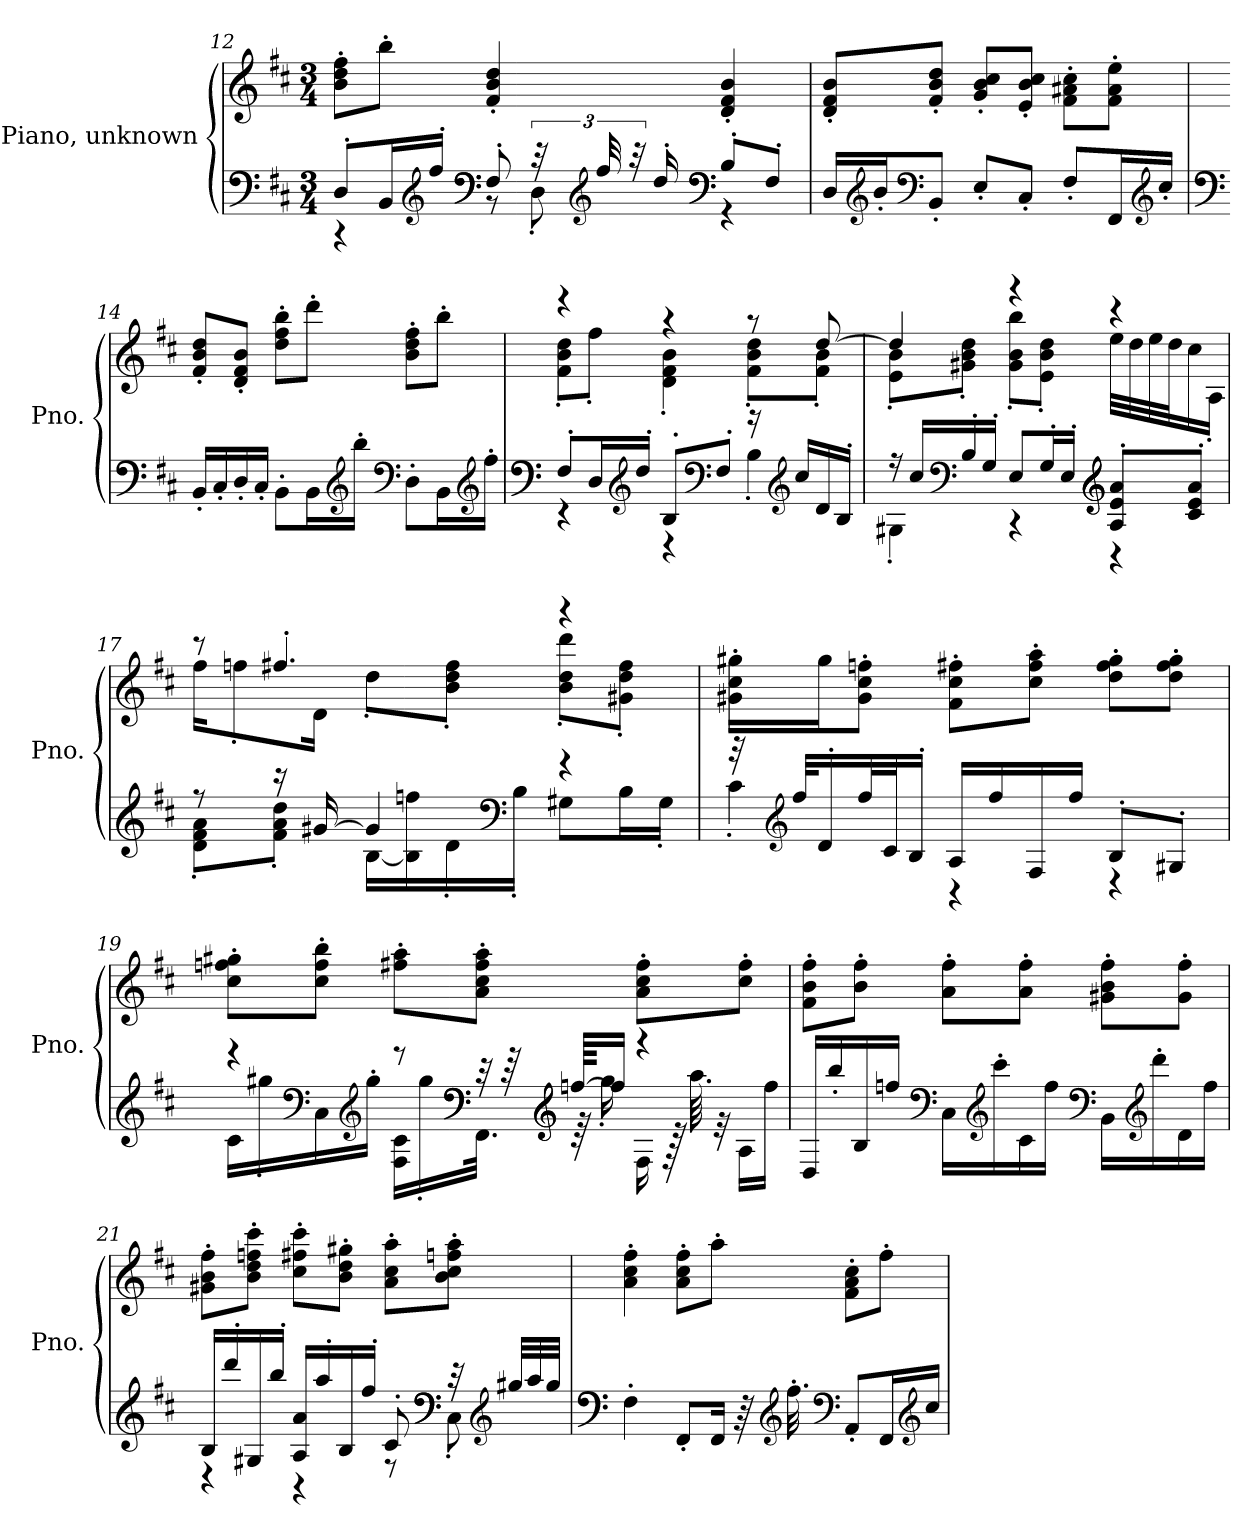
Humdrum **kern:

**kern	**kern
*part1	*part1
*staff2	*staff1
*I"Piano, unknown	*
*I'Pno.	*
*clefF4	*clefG2
*k[f#c#]	*k[f#c#]
*M3/4	*M3/4
=12	=12
*^	*
8D'/L	4r	8b\' 8dd\' 8ff#\'L
16BB/L	.	8bb'\J
*clefG2	*	*
16ff#'/JJ	.	.
*clefF4	*	*
8F#'/	8r	4f#/' 4b/' 4dd/'
48r	8D'\	.
*clefG2	*	*
48ff#/	.	.
48r	.	.
16dd'/	.	.
*clefF4	*	*
8B'/L	4r	4d/' 4f#/' 4b/'
8F#'/J	.	.
*v	*v	*
!!LO:PB:g=z
=13	=13
16D/LL	8d/' 8f#/' 8b/'L
*clefG2	*
16b'/J	.
*clefF4	*
8BB'/J	8f#/' 8b/' 8dd/'J
8E'/L	8g/' 8b/' 8cc#/'L
8C#'/J	8e/' 8b/' 8cc#/'J
8F#'/L	8f#\' 8a#X\' 8cc#\'L
16FF#/L	8f#\' 8a#\' 8ee\'J
*clefG2	*
16cc#'/JJ	.
=14	=14
*clefF4	*
16BB'/LL	8f#/' 8b/' 8dd/'L
16C#'/	.
16D'/	8d/' 8f#/' 8b/'J
16C#'/JJ	.
8BB'\L	8dd\' 8ff#\' 8bb\'L
16BB\L	8ddd'\J
*clefG2	*
16bb'\JJ	.
*clefF4	*
8D'\L	8b\' 8dd\' 8ff#\'L
16BB\L	8bb'\J
*clefG2	*
16ff#'\JJ	.
!!LO:LB:g=z
=15	=15
*clefF4	*
*^	*^
8F#'/L	4r	4r	8f#\' 8b\' 8dd\'L
16D/L	.	.	8ff#'\J
*clefG2	*	*	*
16dd'/JJ	.	.	.
8B'/L	4r	4r	4d\' 4f#\' 4b\'
*clefF4	*	*	*
8F#'/J	.	.	.
16r	4B'\	8r	8f#\' 8b\' 8dd\'L
*clefG2	*	*	*
16cc#/LL	.	.	.
16d/	.	[8dd/	8f#\' 8b\'J
16B'/JJ	.	.	.
=16	=16	=16	=16
16r	4G#X'\	4dd/]	8e\' 8b\'L
16cc#/LL	.	.	.
*clefF4	*	*	*
16B'/	.	.	8g#X\' 8b\' 8dd\'J
16G#'/JJ	.	.	.
8E/L	4r	4r	8g#\' 8b\' 8bb\'L
16G#'/L	.	.	8e\' 8b\' 8dd\'J
16E'/JJ	.	.	.
*clefG2	*	*	*
8A/' 8e/' 8a/'L	4r	4r	32ee\LLL
.	.	.	32dd\
.	.	.	32ee\
.	.	.	32dd\J
8c#/' 8e/' 8a/'J	.	.	16cc#\
.	.	.	16A'\JJ
!!LO:LB:g=z	!!
=17	=17	=17	=17
8r	8d\' 8f#\' 8a\'L	8r	16ff#\KL
.	.	.	8ffn'\
16r	8f#\' 8a\' 8dd\'J	4.ff#X'/	.
[16g#X/	.	.	16d\Jk
4g#/]	[16B\LL	.	8dd'\L
.	16B\] 16ffn\	.	.
.	16d'\	.	8b\' 8dd\' 8ff#\'J
*clefF4	*	*	*
.	16B'\JJ	.	.
4r	8G#X\L	4r	8b\' 8dd\' 8ddd\'L
.	16B\L	.	8g#X\' 8dd\' 8ff#\'J
.	16G#'\JJ	.	.
*	*	*v	*v
=18	=18	=18
32r	4c#'\	16g#X\' 16cc#\' 16gg#X\'LL
*clefG2	*	*
32ff#/KLL	.	.
16d'/	.	16gg#\J
32ff#/L	.	8g#\' 8cc#\' 8ffn\'J
32c#/J	.	.
16B'/JJ	.	.
16A/LL	4r	8f#\' 8cc#\' 8ff#X\'L
16ff#/	.	.
16F#/	.	8cc#\' 8ff#\' 8aa\'J
16ff#/JJ	.	.
8B'/L	4r	8dd\' 8ff#\' 8gg#\'L
8G#X'/J	.	8dd\' 8ff#\' 8gg#\'J
!!LO:LB:g=z
=19	=19	=19
4r	16c#\LL	8cc#\' 8ffn\' 8gg#X\'L
.	16gg#X'\	.
*clefF4	*	*
.	16C#\	8cc#\' 8ff\' 8bb\'J
*clefG2	*	*
.	16gg#'\JJ	.
8r	16F#\ 16c#\LL	8ff#X\' 8aa\'L
.	16gg#'\	.
*clefF4	*	*
32r	32.FF#\JJk	8a\' 8cc#\' 8ff#\' 8aa\'J
64r	.	.
*clefG2	*	*
[64ffn/KKLL	64r	.
16ff/JJ]	16gg#'\	.
4r	16F#\	8a\' 8cc#\' 8ff#\'L
.	128r	.
.	64.aa\	.
.	32r	.
.	16A\LL	8cc#\' 8ff#\'J
.	16ff\JJ	.
*v	*v	*
!!LO:LB:g=z
=20	=20
16D/LL	8f#\' 8b\' 8ff#\'L
16bb'/	.
16B/	8b\' 8ff#\'J
16ffn/JJ	.
*clefF4	*
16C#\LL	8a\' 8ff#\'L
*clefG2	*
16ccc#'\	.
16c#\	8a\' 8ff#\'J
16ff\JJ	.
*clefF4	*
16BB\LL	8g#X\' 8b\' 8ff#\'L
*clefG2	*
16ddd'\	.
16d\	8g#\' 8ff#\'J
16ff\JJ	.
=21	=21
*^	*
16B/LL	4r	8g#X\' 8b\' 8ff#\'L
16ddd'/	.	.
16G#X/	.	8b\' 8dd\' 8ffn\' 8ccc#\'J
16bb'/JJ	.	.
16A/ 16a/LL	4r	8cc#\' 8ff#X\' 8ccc#\'L
16aa'/	.	.
16B/	.	8b\' 8dd\' 8gg#X\'J
16ff#'/JJ	.	.
8c#'/	8r	8a\' 8cc#\' 8aa\'L
*clefF4	*	*
32r	8C#'\	8b\' 8cc#\' 8ffn\' 8aa\'J
*clefG2	*	*
32gg#X/LLL	.	.
32aa/	.	.
32gg#/JJJ	.	.
*v	*v	*
!!LO:LB:g=z
=22	=22
*clefF4	*
4F#'\	4a\' 4cc#\' 4ff#\'
8FF#'/L	8a\' 8cc#\' 8ff#\'L
16FF#/Jk	8aa'\J
64r	.
*clefG2	*
32.ff#'\	.
*clefF4	*
8AA'/L	8f#\' 8a\' 8cc#\'L
16FF#/L	8ff#'\J
*clefG2	*
16cc#/JJ	.
=	=
*-	*-
